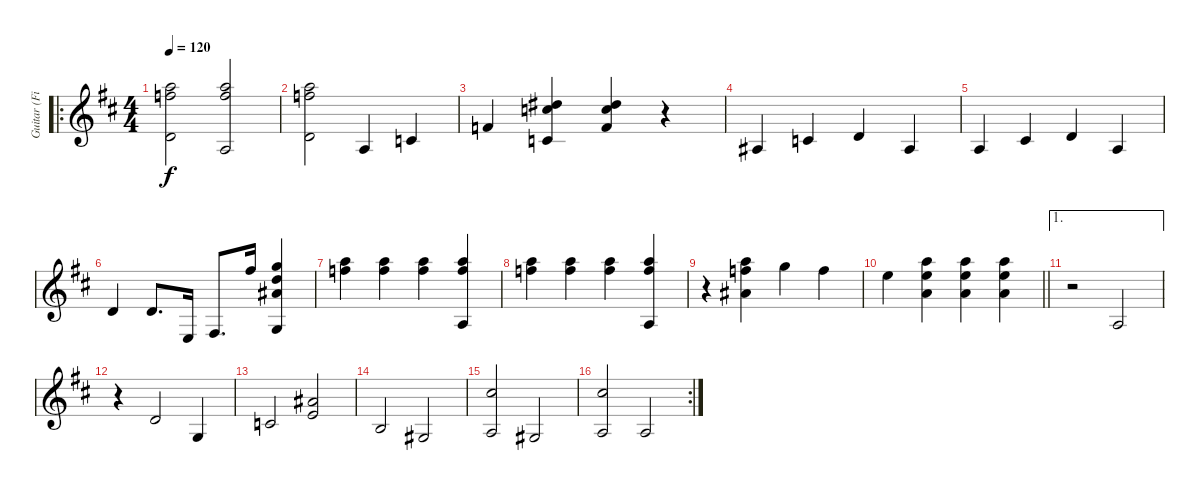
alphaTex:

\track ("Guitar (Fill Ins)" "Guitar (Fi") {instrument acousticguitarnylon}
\staff {score}
\tuning (E4 B3 G3 D3 A2 E2) {hide}
\ro
\ts (4 4)
\tempo 120
\clef g2
\ks d
(5.1 6.2 0.4).2{dy f} (5.1 6.2 0.5).2 |
(5.1 6.2 0.4).2 0.5.4 3.5.4 |
3.4.4 (4.2 5.3 3.5).4 (4.2 5.3 3.4).4 r.4 |
1.5.4 3.5.4 0.4.4 1.5.4 |
0.5.4 4.5.4 0.4.4 0.5.4 |
0.4.4 0.4.8{d} 0.6.16 2.6.8{d} 2.1.16 (3.1 3.2 3.3 3.6).4 |
(5.1 6.2).4 (5.1 6.2).4 (5.1 6.2).4 (5.1 6.2 0.5).4 |
(5.1 6.2).4 (5.1 6.2).4 (5.1 6.2).4 (5.1 6.2 0.5).4 |
r.4 (5.1 6.2 3.3).4 3.1.4 1.1.4 |
\barLineRight lightlight
0.1.4 (5.1 5.2 2.3).4 (5.1 5.2 2.3).4 (5.1 5.2 2.3).4 |
\ae 1
r.2 0.5.2 |
r.4 0.4.2 3.6.4 |
3.5.2 (3.3 2.4).2 |
2.5.2 4.6.2 |
(2.2 0.5).2 4.6.2 |
\rc 2
(2.2 0.5).2 0.5.2
